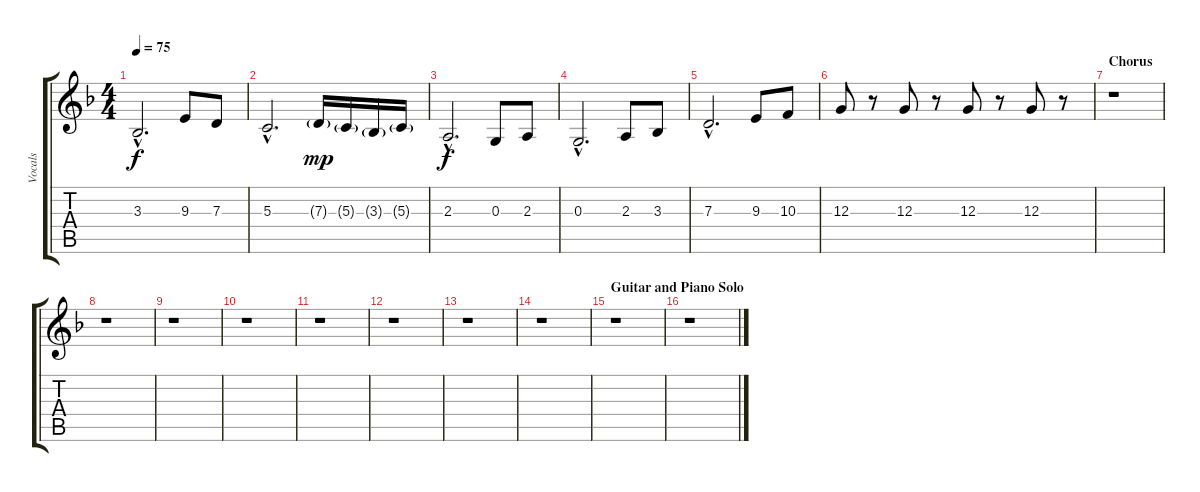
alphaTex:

\track ("Vocals" "Vocals") {instrument flute}
\staff {score tabs}
\tuning (E4 B3 G3 D3 A2 D2) {hide}
\ts (4 4)
\tempo 75
\clef g2
\ks dminor
3.3{hac}.2{d dy f} 9.3.8 7.3.8 |
5.3{hac}.2{d} 7.3{g}.16{dy mp} 5.3{g}.16 3.3{g}.16 5.3{g}.16 |
2.3{hac}.2{d dy f} 0.3.8 2.3.8 |
0.3{hac}.2{d} 2.3.8 3.3.8 |
7.3{hac}.2{d} 9.3.8 10.3.8 |
12.3.8 r.8 12.3.8 r.8 12.3.8 r.8 12.3.8 r.8 |
\section ("" "Chorus")
r.1 |
r.1 |
r.1 |
r.1 |
r.1 |
r.1 |
r.1 |
r.1 |
\section ("" "Guitar and Piano Solo")
r.1 |
r.1
